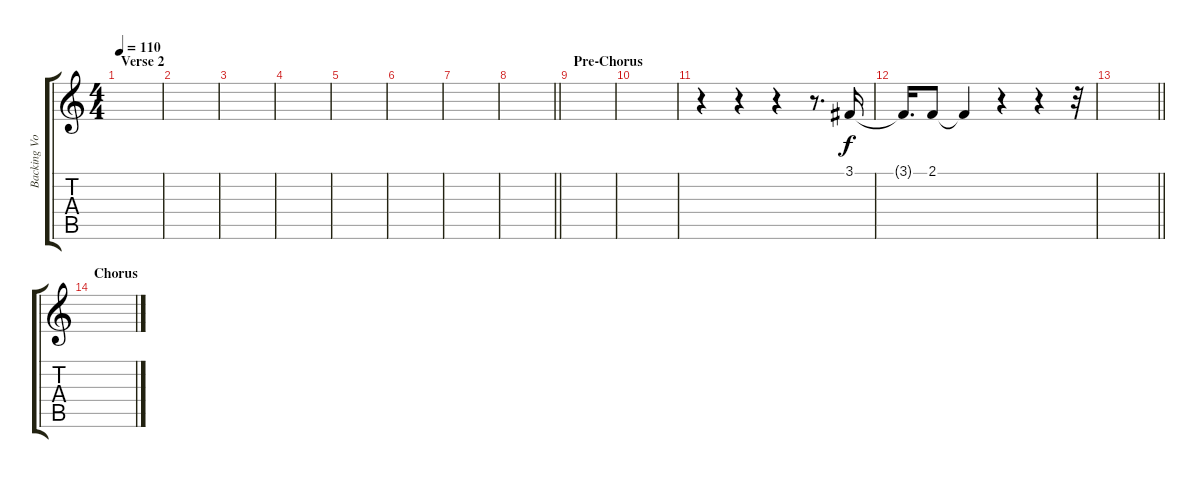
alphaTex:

\track ("Backing Vocals" "Backing Vo") {instrument tenorsax}
\staff {score tabs}
\tuning (Eb4 Bb3 Gb3 Db3 Ab2 Eb2) {hide}
\ts (4 4)
\section ("" "Verse 2")
\tempo 110
\clef g2
\ks c
|
|
|
|
|
|
|
\barLineRight lightlight
|
\section ("" "Pre-Chorus")
|
|
r.4 r.4 r.4 r.8{d} 3.1.16 |
3.1{t}.16{d} 2.1.8 2.1{t}.4 r.4 r.4 r.32 |
\barLineRight lightlight
|
\section ("" "Chorus")
